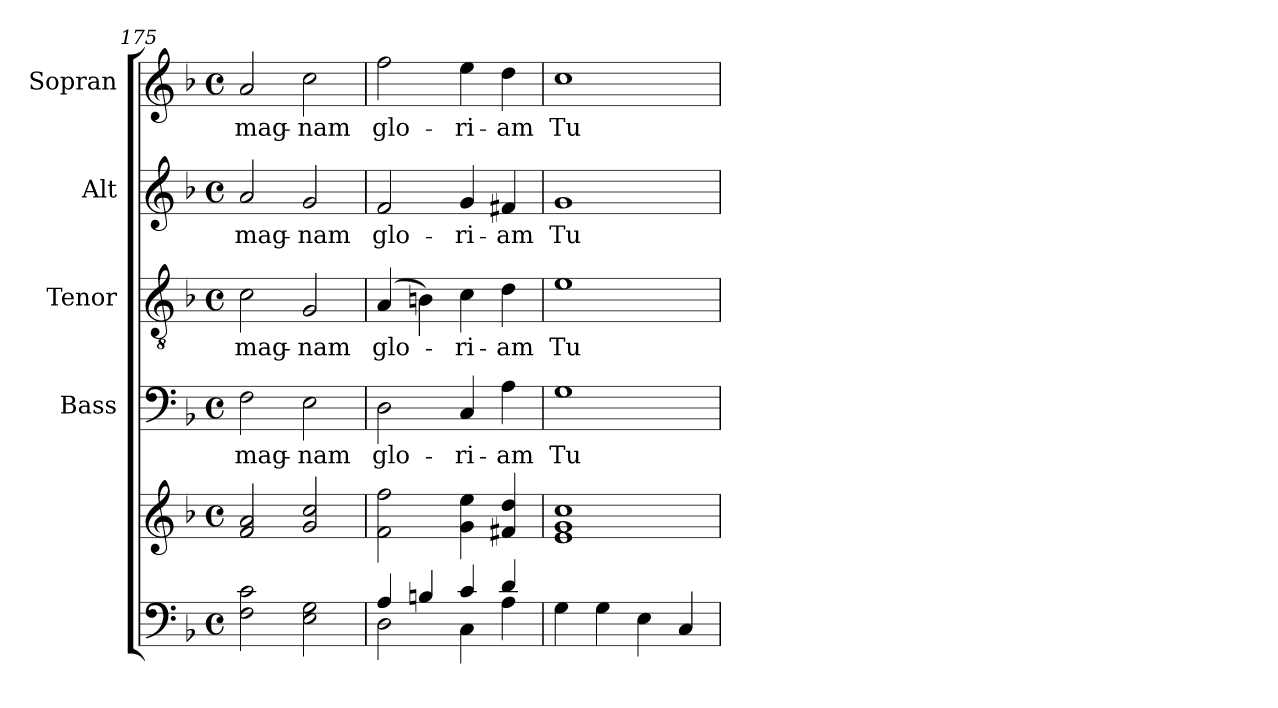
**kern	**kern	**kern	**text	**kern	**text	**kern	**text	**kern	**text
*part5	*part5	*part4	*part4	*part3	*part3	*part2	*part2	*part1	*part1
*staff6	*staff5	*staff4	*staff4	*staff3	*staff3	*staff2	*staff2	*staff1	*staff1
*	*	*I"Bass	*	*I"Tenor	*	*I"Alt	*	*I"Sopran	*
*	*	*I'B.	*	*I'T.	*	*I'A.	*	*I'S.	*
*clefF4	*clefG2	*clefF4	*	*clefGv2	*	*clefG2	*	*clefG2	*
*k[b-]	*k[b-]	*k[b-]	*	*k[b-]	*	*k[b-]	*	*k[b-]	*
*F:	*F:	*F:	*	*F:	*	*F:	*	*F:	*
*M4/4	*M4/4	*M4/4	*	*M4/4	*	*M4/4	*	*M4/4	*
*met(c)	*met(c)	*met(c)	*	*met(c)	*	*met(c)	*	*met(c)	*
=175	=175	=175	=175	=175	=175	=175	=175	=175	=175
!	!	!	!LO:LY:b	!	!LO:LY:b	!	!LO:LY:b	!	!LO:LY:b
2F\ 2c\	2f/ 2a/	2F\	mag-	2c\	mag-	2a/	mag-	2a/	mag-
!	!	!	!LO:LY:b	!	!LO:LY:b	!	!LO:LY:b	!	!LO:LY:b
2E\ 2G\	2g/ 2cc/	2E\	-nam	2G/	-nam	2g/	-nam	2cc\	-nam
!!LO:PB:g=z
=176	=176	=176	=176	=176	=176	=176	=176	=176	=176
*^	*	*	*	*	*	*	*	*	*
!	!	!	!	!LO:LY:b	!	!LO:LY:b	!	!LO:LY:b	!	!LO:LY:b
4A/	2D\	2f\ 2ff\	2D\	glo-	(4A/	glo-	2f/	glo-	2ff\	glo-
4Bn/	.	.	.	.	4Bn\)	.	.	.	.	.
!	!	!	!	!LO:LY:b	!	!LO:LY:b	!	!LO:LY:b	!	!LO:LY:b
4c/	4C\	4g\ 4ee\	4C/	-ri-	4c\	-ri-	4g/	-ri-	4ee\	-ri-
!	!	!	!	!LO:LY:b	!	!LO:LY:b	!	!LO:LY:b	!	!LO:LY:b
4d/	4A\	4f#X/ 4dd/	4A\	-am	4d\	-am	4f#X/	-am	4dd\	-am
=177	=177	=177	=177	=177	=177	=177	=177	=177	=177	=177
!	!	!	!	!LO:LY:b	!	!LO:LY:b	!	!LO:LY:b	!	!LO:LY:b
*v	*v	*	*	*	*	*	*	*	*	*
4G\	1e 1g 1cc	1G	Tu-	1e	Tu-	1g	Tu-	1cc	Tu-
4G\	.	.	.	.	.	.	.	.	.
4E\	.	.	.	.	.	.	.	.	.
4C/	.	.	.	.	.	.	.	.	.
=	=	=	=	=	=	=	=	=	=
*-	*-	*-	*-	*-	*-	*-	*-	*-	*-
